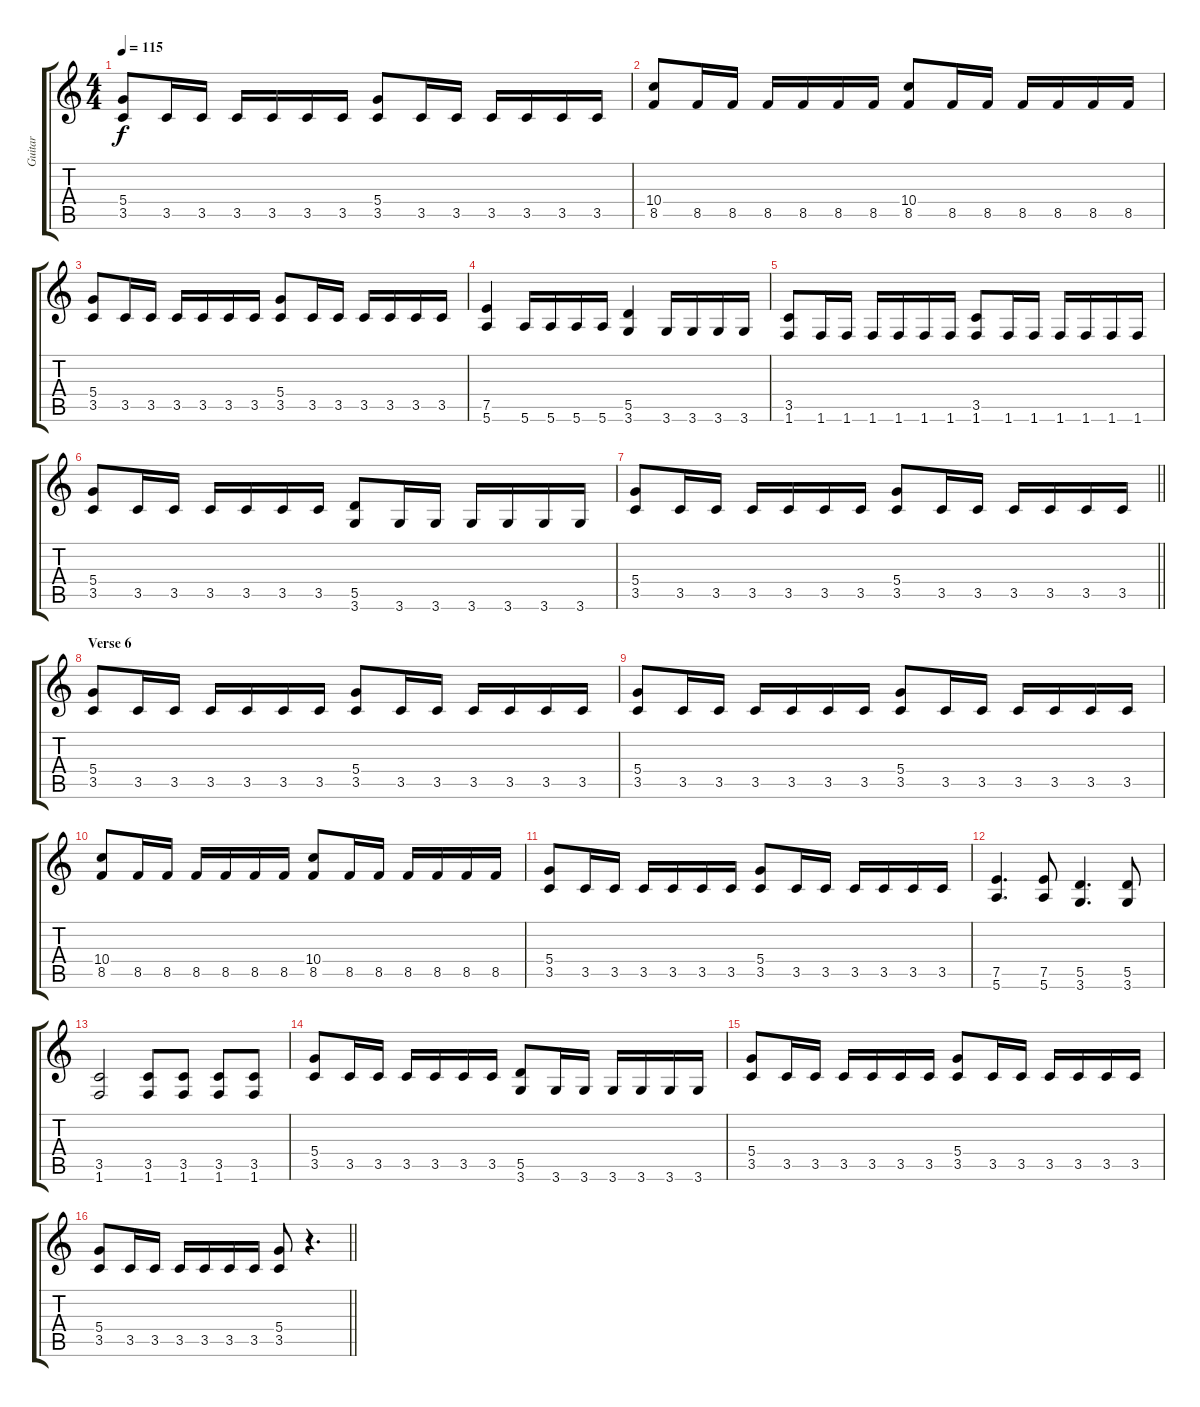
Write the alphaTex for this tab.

\track ("Guitar" "Guitar") {instrument overdrivenguitar}
\staff {score tabs}
\tuning (E4 B3 G3 D3 A2 E2) {hide}
\ts (4 4)
\tempo 115
\clef g2
\ks c
(5.4 3.5).8{dy f} 3.5.16 3.5.16 3.5.16 3.5.16 3.5.16 3.5.16 (5.4 3.5).8 3.5.16 3.5.16 3.5.16 3.5.16 3.5.16 3.5.16 |
(10.4 8.5).8 8.5.16 8.5.16 8.5.16 8.5.16 8.5.16 8.5.16 (10.4 8.5).8 8.5.16 8.5.16 8.5.16 8.5.16 8.5.16 8.5.16 |
(5.4 3.5).8 3.5.16 3.5.16 3.5.16 3.5.16 3.5.16 3.5.16 (5.4 3.5).8 3.5.16 3.5.16 3.5.16 3.5.16 3.5.16 3.5.16 |
(7.5 5.6).4 5.6.16 5.6.16 5.6.16 5.6.16 (5.5 3.6).4 3.6.16 3.6.16 3.6.16 3.6.16 |
(3.5 1.6).8 1.6.16 1.6.16 1.6.16 1.6.16 1.6.16 1.6.16 (3.5 1.6).8 1.6.16 1.6.16 1.6.16 1.6.16 1.6.16 1.6.16 |
(5.4 3.5).8 3.5.16 3.5.16 3.5.16 3.5.16 3.5.16 3.5.16 (5.5 3.6).8 3.6.16 3.6.16 3.6.16 3.6.16 3.6.16 3.6.16 |
\barLineRight lightlight
(5.4 3.5).8 3.5.16 3.5.16 3.5.16 3.5.16 3.5.16 3.5.16 (5.4 3.5).8 3.5.16 3.5.16 3.5.16 3.5.16 3.5.16 3.5.16 |
\section ("" "Verse 6")
(5.4 3.5).8 3.5.16 3.5.16 3.5.16 3.5.16 3.5.16 3.5.16 (5.4 3.5).8 3.5.16 3.5.16 3.5.16 3.5.16 3.5.16 3.5.16 |
(5.4 3.5).8 3.5.16 3.5.16 3.5.16 3.5.16 3.5.16 3.5.16 (5.4 3.5).8 3.5.16 3.5.16 3.5.16 3.5.16 3.5.16 3.5.16 |
(10.4 8.5).8 8.5.16 8.5.16 8.5.16 8.5.16 8.5.16 8.5.16 (10.4 8.5).8 8.5.16 8.5.16 8.5.16 8.5.16 8.5.16 8.5.16 |
(5.4 3.5).8 3.5.16 3.5.16 3.5.16 3.5.16 3.5.16 3.5.16 (5.4 3.5).8 3.5.16 3.5.16 3.5.16 3.5.16 3.5.16 3.5.16 |
(7.5 5.6).4{d} (7.5 5.6).8 (5.5 3.6).4{d} (5.5 3.6).8 |
(3.5 1.6).2 (3.5 1.6).8 (3.5 1.6).8 (3.5 1.6).8 (3.5 1.6).8 |
(5.4 3.5).8 3.5.16 3.5.16 3.5.16 3.5.16 3.5.16 3.5.16 (5.5 3.6).8 3.6.16 3.6.16 3.6.16 3.6.16 3.6.16 3.6.16 |
(5.4 3.5).8 3.5.16 3.5.16 3.5.16 3.5.16 3.5.16 3.5.16 (5.4 3.5).8 3.5.16 3.5.16 3.5.16 3.5.16 3.5.16 3.5.16 |
\barLineRight lightlight
(5.4 3.5).8 3.5.16 3.5.16 3.5.16 3.5.16 3.5.16 3.5.16 (5.4 3.5).8 r.4{d}
